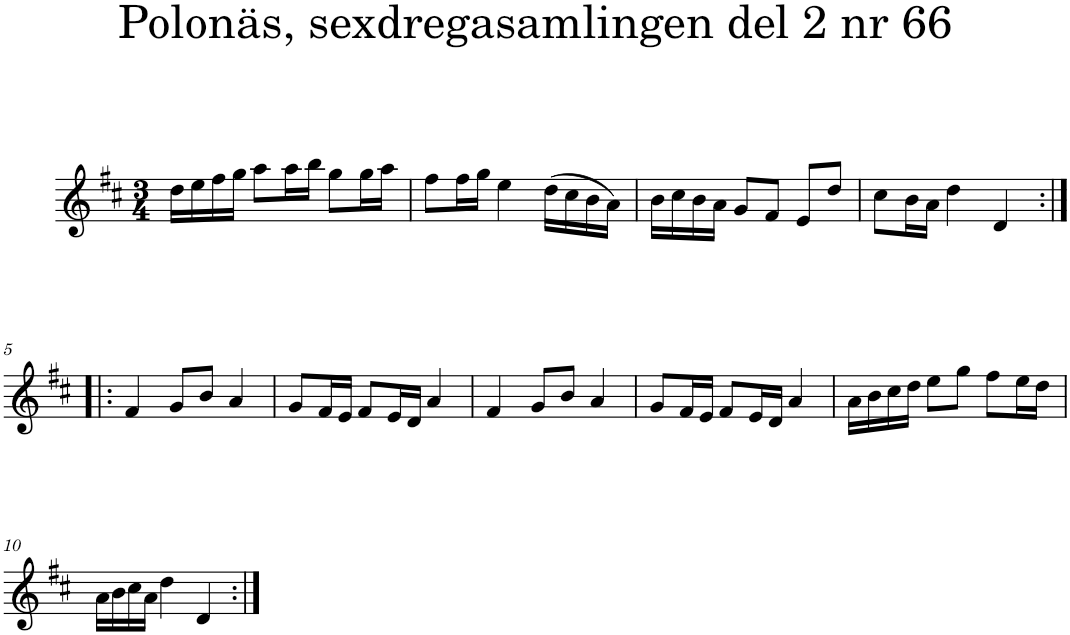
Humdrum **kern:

**kern
*part1
*staff1
*I"Piano
*I'Pno
*clefG2
*k[f#c#]
*D:
*M3/4
=1
16dd\LL
16ee\
16ff#\
16gg\JJ
8aa\L
16aa\L
16bb\JJ
8gg\L
16gg\L
16aa\JJ
=2
8ff#\L
16ff#\L
16gg\JJ
4ee\
(16dd\LL
16cc#\
16b\
16a\JJ)
=3
16b\LL
16cc#\
16b\
16a\JJ
8g/L
8f#/J
8e/L
8dd/J
=4
8cc#\L
16b\L
16a\JJ
4dd\
4d/
!!LO:LB:g=z
=5:|!|:
4f#/
8g/L
8b/J
4a/
=6
8g/L
16f#/L
16e/JJ
8f#/L
16e/L
16d/JJ
4a/
=7
4f#/
8g/L
8b/J
4a/
=8
8g/L
16f#/L
16e/JJ
8f#/L
16e/L
16d/JJ
4a/
=9
16a\LL
16b\
16cc#\
16dd\JJ
8ee\L
8gg\J
8ff#\L
16ee\L
16dd\JJ
!!LO:LB:g=z
=10
16a\LL
16b\
16cc#\
16a\JJ
4dd\
4d/
=:|!
*-
